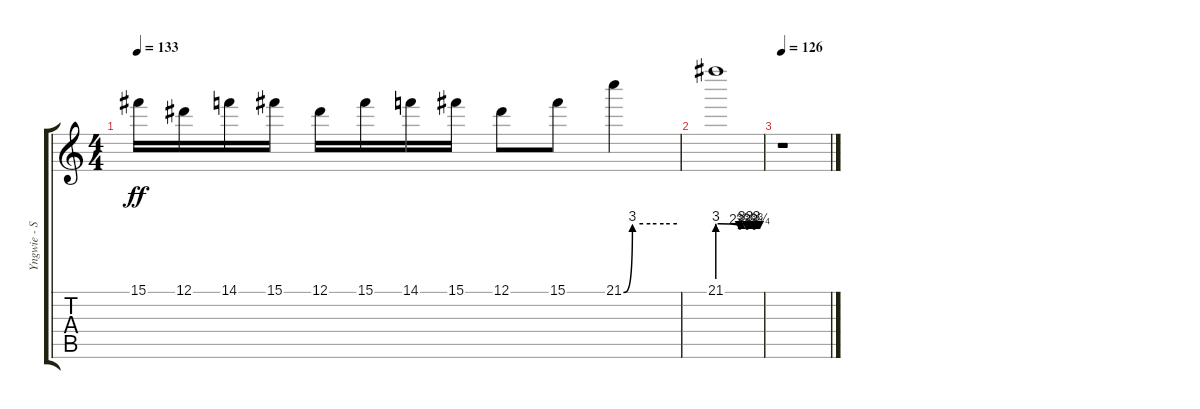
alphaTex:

\track ("Yngwie - Solo" "Yngwie - S") {instrument distortionguitar}
\staff {score tabs}
\tuning (Eb4 Bb3 Gb3 Db3 Ab2 Eb2) {hide}
\ts (4 4)
\tempo 133
\clef g2
\ks c
15.1.16{dy ff} 12.1.16 14.1.16 15.1.16 12.1.16 15.1.16 14.1.16 15.1.16 12.1.8 15.1.8 21.1{be (custom 0 0 10 12 30 12 45 12 60 12)}.4 |
21.1{be (custom 0 12 30 11 34 12 40 11 45 12 50 11 55 12 60 11)}.1 |
\tempo 126
r.1
